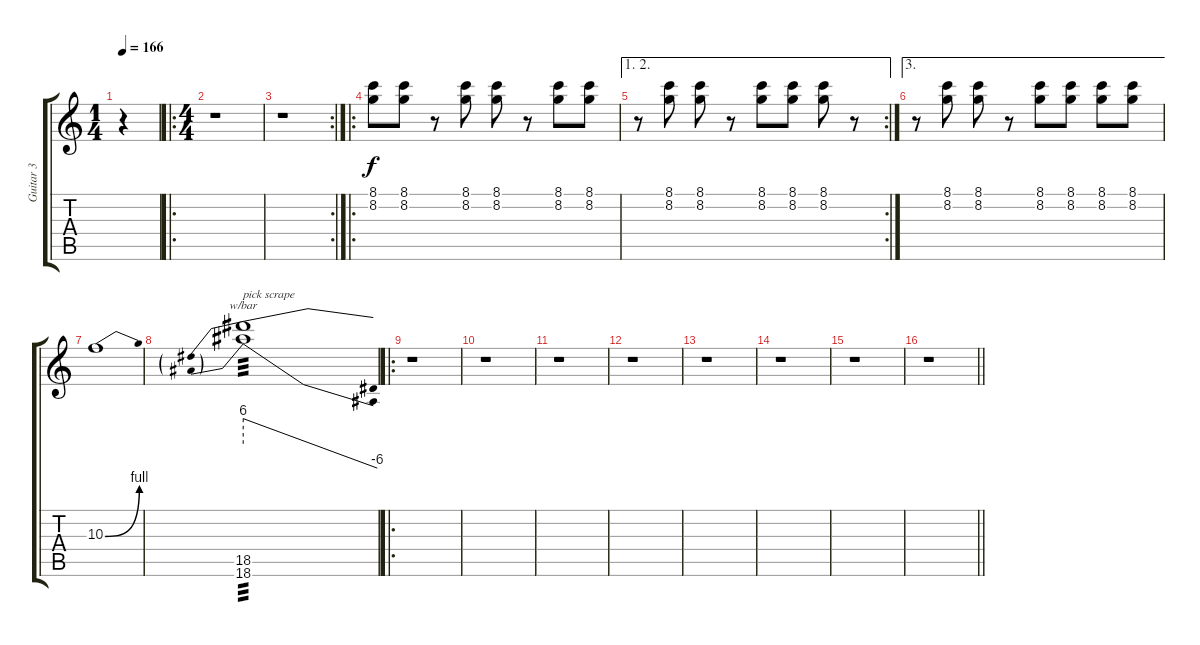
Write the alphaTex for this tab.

\track ("Guitar 3" "Guitar 3") {instrument distortionguitar}
\staff {score tabs}
\tuning (E4 B3 G3 D3 A2 E2) {hide}
\ts (1 4)
\tempo 166
\clef g2
\ks c
r.4{dy f instrument distortionguitar} |
\ro
\ts (4 4)
r.1 |
\rc 2
r.1 |
\ro
(8.1 8.2).8 (8.1 8.2).8 r.8 (8.1 8.2).8 (8.1 8.2).8 r.8 (8.1 8.2).8 (8.1 8.2).8 |
\ae (1 2)
\rc 2
r.8 (8.1 8.2).8 (8.1 8.2).8 r.8 (8.1 8.2).8 (8.1 8.2).8 (8.1 8.2).8 r.8 |
\ae 3
r.8 (8.1 8.2).8 (8.1 8.2).8 r.8 (8.1 8.2).8 (8.1 8.2).8 (8.1 8.2).8 (8.1 8.2).8 |
10.3{be (bend 0 0 60 4)}.1 |
(18.5 18.6).1{tbe (predivedive default 0 24 60 -24) txt "pick scrape" tp 3 instrument guitarharmonics} |
\ro
r.1{instrument distortionguitar} |
r.1 |
r.1 |
r.1 |
r.1 |
r.1 |
r.1 |
\barLineRight lightlight
r.1
